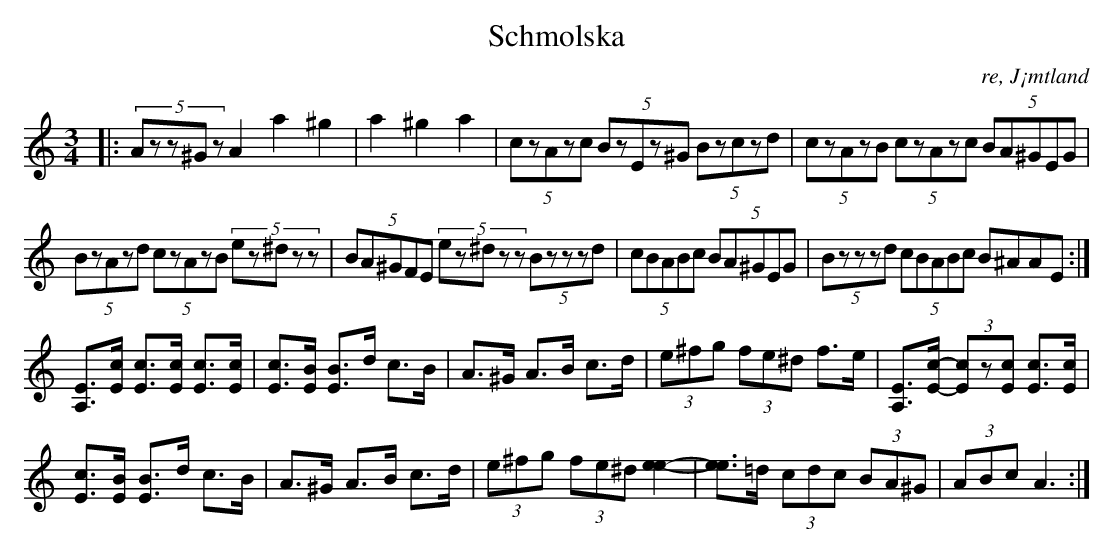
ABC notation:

X:1
T:Schmolska
O: re, J¡mtland
M:3/4
L:1/8
K:Am
|: (5:2Azz^Gz A2 a2 ^g2|a2 ^g2 a2|  (5:2czAzc (5:2BzEz^G (5:2Bzczd|  (5:2czAzB (5:2czAzc (5:2BA^GEG|
 (5:2BzAzd (5:2czAzB (5:2ez^dzz|  (5:2BA^GFE (5:2ez^dzz (5:2Bzzzd|  (5:2cBABc (5:2BA^GEG | (5:2Bzzzd (5:2cBABc (5:2B^AAE  :|
[EA,]>[cE] [cE]>[cE] [cE]>[cE] | [cE]>[BE] [BE]>d c>B | A>^G A>B c>d | (3e^fg (3fe^d f>e | [EA,]>[c-E-] (3[cE]z[cE] [cE]>[cE] |
[cE]>[BE] [BE]>d c>B | A>^G A>B c>d | (3e^fg (3fe^d [e2-e2-] | [ee]>=d (3cdc (3BA^G | (3ABc A3 :|]
